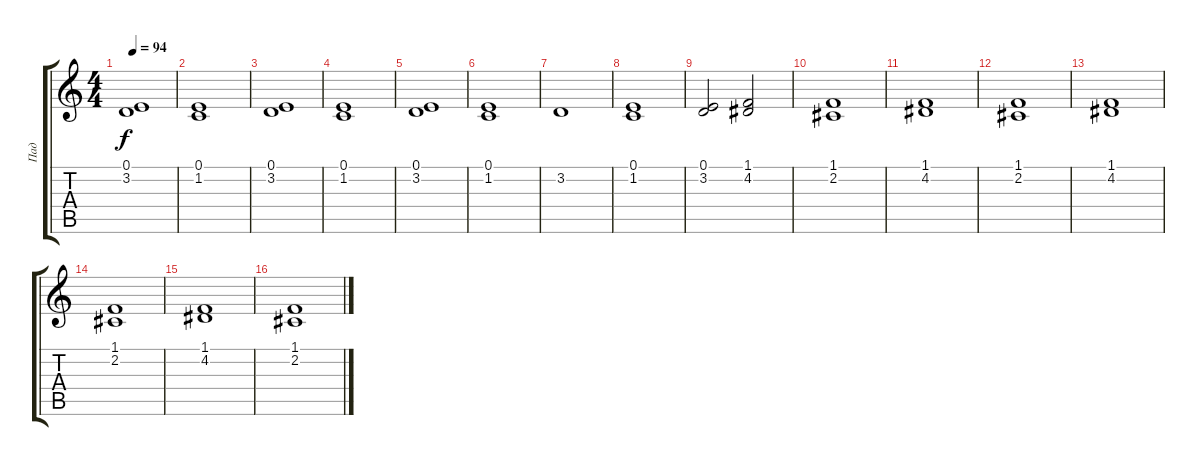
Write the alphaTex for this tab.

\track ("Пад" "Пад") {instrument pad2warm}
\staff {score tabs}
\tuning (E4 B3 G3 D3 A2 E2) {hide}
\ts (4 4)
\tempo 94
\clef g2
\ks c
(0.1 3.2).1{dy f} |
(0.1 1.2).1 |
(0.1 3.2).1 |
(0.1 1.2).1 |
(0.1 3.2).1 |
(0.1 1.2).1 |
3.2.1 |
(0.1 1.2).1 |
(0.1 3.2).2 (1.1 4.2).2 |
(1.1 2.2).1 |
(1.1 4.2).1 |
(1.1 2.2).1 |
(1.1 4.2).1 |
(1.1 2.2).1 |
(1.1 4.2).1 |
(1.1 2.2).1
